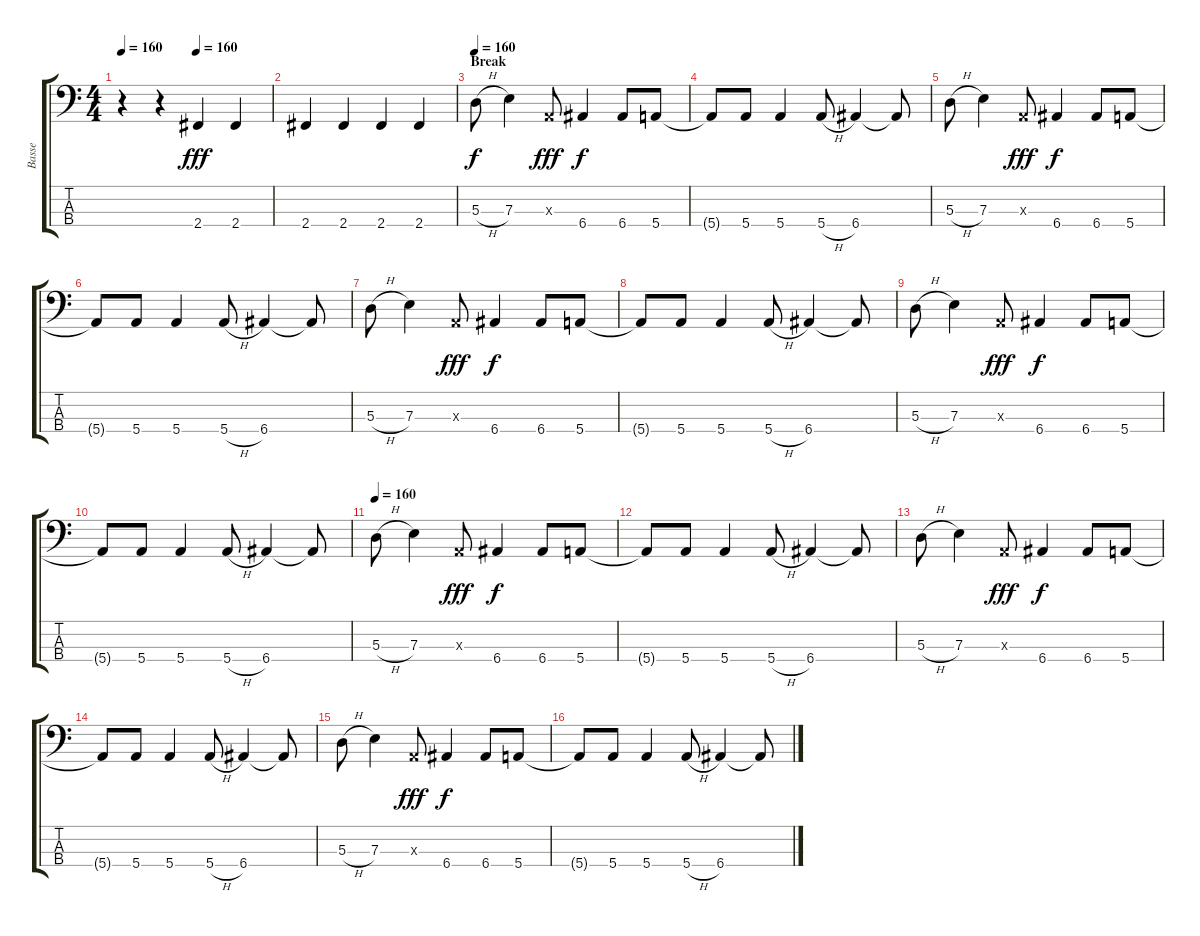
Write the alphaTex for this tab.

\track ("Basse" "Basse") {instrument electricbassfinger}
\staff {score tabs}
\tuning (G2 D2 A1 E1) {hide}
\ts (4 4)
\tempo 160
\tempo (160 0.5)
\clef f4
\ks c
r.4{dy f} r.4 2.4.4{dy fff} 2.4.4 |
2.4.4 2.4.4 2.4.4 2.4.4 |
\section ("" "Break")
\tempo 160
5.3{h}.8{dy f} 7.3.4 0.3{x}.8{dy fff} 6.4.4{dy f} 6.4.8 5.4.8 |
5.4{t}.8 5.4.8 5.4.4 5.4{h}.8 6.4.4 6.4{t}.8 |
5.3{h}.8 7.3.4 0.3{x}.8{dy fff} 6.4.4{dy f} 6.4.8 5.4.8 |
5.4{t}.8 5.4.8 5.4.4 5.4{h}.8 6.4.4 6.4{t}.8 |
5.3{h}.8 7.3.4 0.3{x}.8{dy fff} 6.4.4{dy f} 6.4.8 5.4.8 |
5.4{t}.8 5.4.8 5.4.4 5.4{h}.8 6.4.4 6.4{t}.8 |
5.3{h}.8 7.3.4 0.3{x}.8{dy fff} 6.4.4{dy f} 6.4.8 5.4.8 |
5.4{t}.8 5.4.8 5.4.4 5.4{h}.8 6.4.4 6.4{t}.8 |
\tempo 160
5.3{h}.8 7.3.4 0.3{x}.8{dy fff} 6.4.4{dy f} 6.4.8 5.4.8 |
5.4{t}.8 5.4.8 5.4.4 5.4{h}.8 6.4.4 6.4{t}.8 |
5.3{h}.8 7.3.4 0.3{x}.8{dy fff} 6.4.4{dy f} 6.4.8 5.4.8 |
5.4{t}.8 5.4.8 5.4.4 5.4{h}.8 6.4.4 6.4{t}.8 |
5.3{h}.8 7.3.4 0.3{x}.8{dy fff} 6.4.4{dy f} 6.4.8 5.4.8 |
5.4{t}.8 5.4.8 5.4.4 5.4{h}.8 6.4.4 6.4{t}.8
